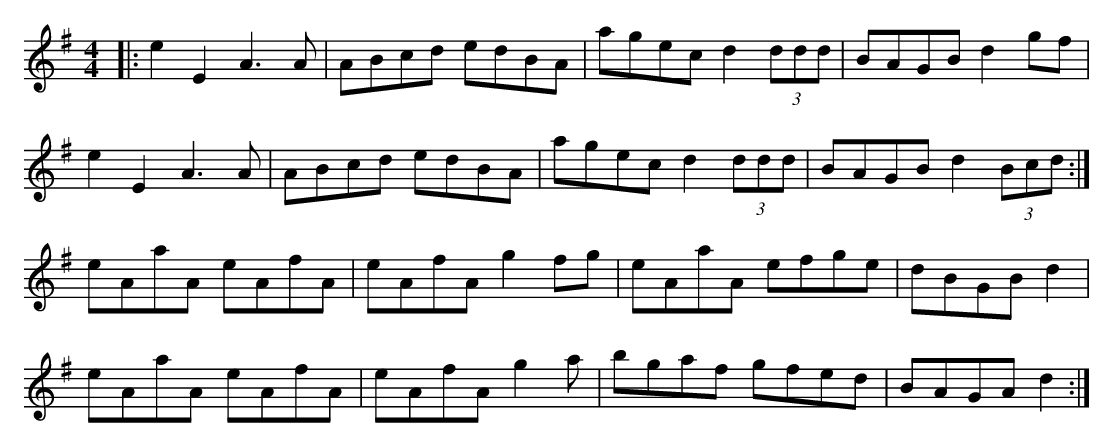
X:1
M:4/4
K:G
|:e2E2 A3 A|ABcd edBA|agec d2 (3ddd|BAGB d2 gf|
e2E2 A3 A|ABcd edBA|agec d2 (3ddd|BAGB d2 (3Bcd:|
eAaA eAfA|eAfA g2fg|eAaA efge|dBGB d2|
eAaA eAfA|eAfA g2 a|bgaf gfed|BAGA d2:|
